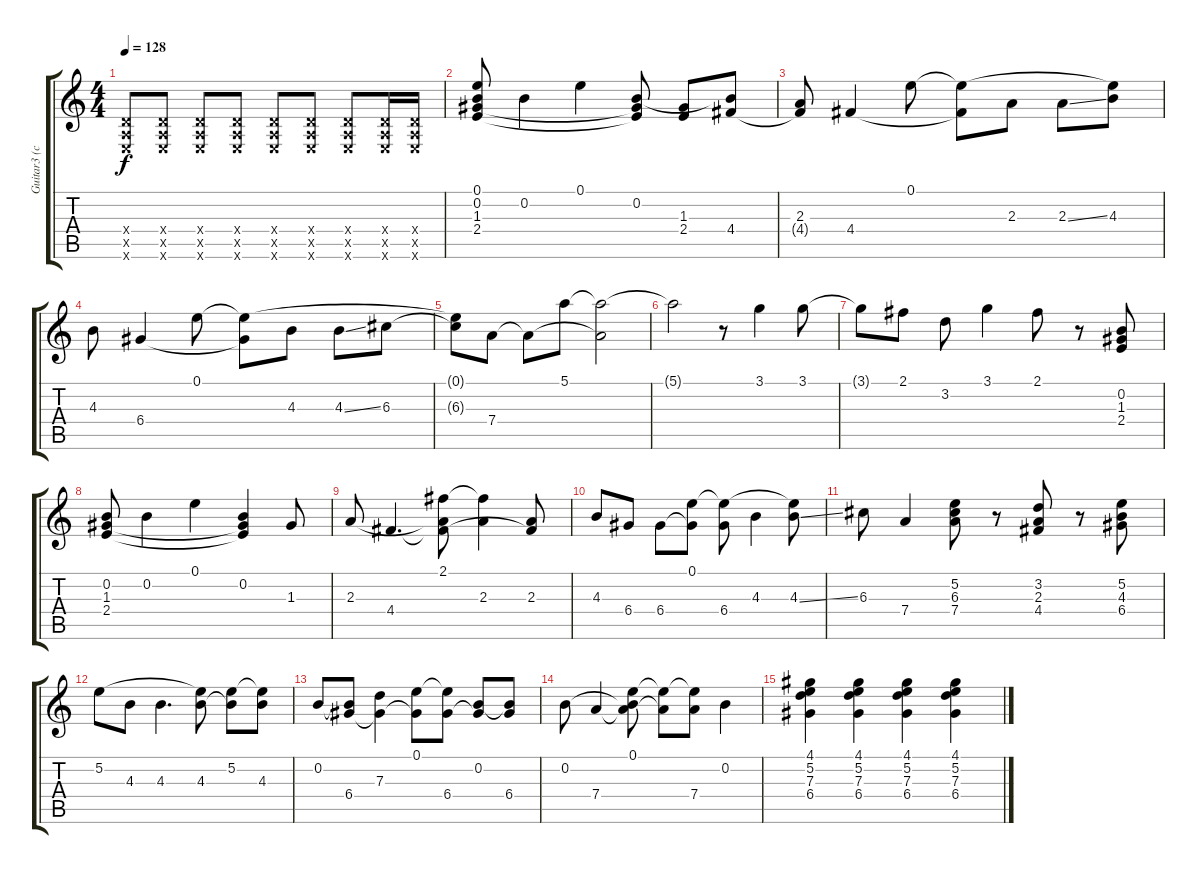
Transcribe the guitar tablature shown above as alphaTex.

\track ("Guitar3 (clean)" "Guitar3 (c") {instrument electricguitarclean}
\staff {score tabs}
\tuning (E4 B3 G3 D3 A2 E2) {hide}
\ts (4 4)
\tempo 128
\clef g2
\ks c
(0.4{x} 0.5{x} 0.6{x}).8{dy f} (0.4{x} 0.5{x} 0.6{x}).8 (0.4{x} 0.5{x} 0.6{x}).8 (0.4{x} 0.5{x} 0.6{x}).8 (0.4{x} 0.5{x} 0.6{x}).8 (0.4{x} 0.5{x} 0.6{x}).8 (0.4{x} 0.5{x} 0.6{x}).8 (0.4{x} 0.5{x} 0.6{x}).16 (0.4{x} 0.5{x} 0.6{x}).16 |
(0.1 0.2 1.3 2.4).8{volume 13 instrument electricguitarclean} 0.2.4 0.1.4 (0.2 1.3{t} 2.4{t}).8 (1.3 2.4).8 (0.2{t} 4.4).8 |
(2.3 4.4{t}).8 4.4.4 0.1.8 (0.1{t} 4.4{t}).8 2.3.8 2.3{ss}.8 (0.1{t} 4.3).8 |
4.3.8 6.4.4 0.1.8 (0.1{t} 6.4{t}).8 4.3.8 4.3{ss}.8 6.3.8 |
(0.1{t} 6.3{t}).8 7.4.8 7.4{t}.8 5.1.8 (5.1{t} 7.4{t}).2 |
5.1{t}.2 r.8 3.1.4 3.1.8 |
3.1{t}.8 2.1.8 3.2.8 3.1.4 2.1.8 r.8 (0.2 1.3 2.4).8 |
(0.2 1.3 2.4).8 0.2.4 0.1.4 (0.2 1.3{t} 2.4{t}).4 1.3.8 |
2.3.8 4.4.4{d} (2.1 2.3{t} 4.4{t}).8 (2.1{t} 2.3).4 (2.3 4.4{t}).8 |
4.3.8 6.4.8 6.4.8 (0.1 6.4{t}).8 (0.1{t} 6.4).8 4.3.4 (0.1{t} 4.3{ss}).8 |
6.3.8 7.4.4 (5.2 6.3 7.4).8 r.8 (3.2 2.3 4.4).8 r.8 (5.2 4.3 6.4).8 |
5.2.8 4.3.8 4.3.4{d} (5.2{t} 4.3).8 (5.2 4.3{t}).8 (5.2{t} 4.3).8 |
0.2.8 (0.2{t} 6.4).8 (7.3 6.4{t}).4 (0.1 6.4{t}).8 (0.1{t} 6.4).8 (0.2 6.4{t}).8 (0.2{t} 6.4).8 |
0.2.8 7.4.4 (0.1 0.2{t} 7.4{t}).8 (0.1{t} 7.4{t}).8 (0.1{t} 7.4).8 0.2.4 |
(4.1 5.2 7.3 6.4).4 (4.1 5.2 7.3 6.4).4 (4.1 5.2 7.3 6.4).4 (4.1 5.2 7.3 6.4).4
